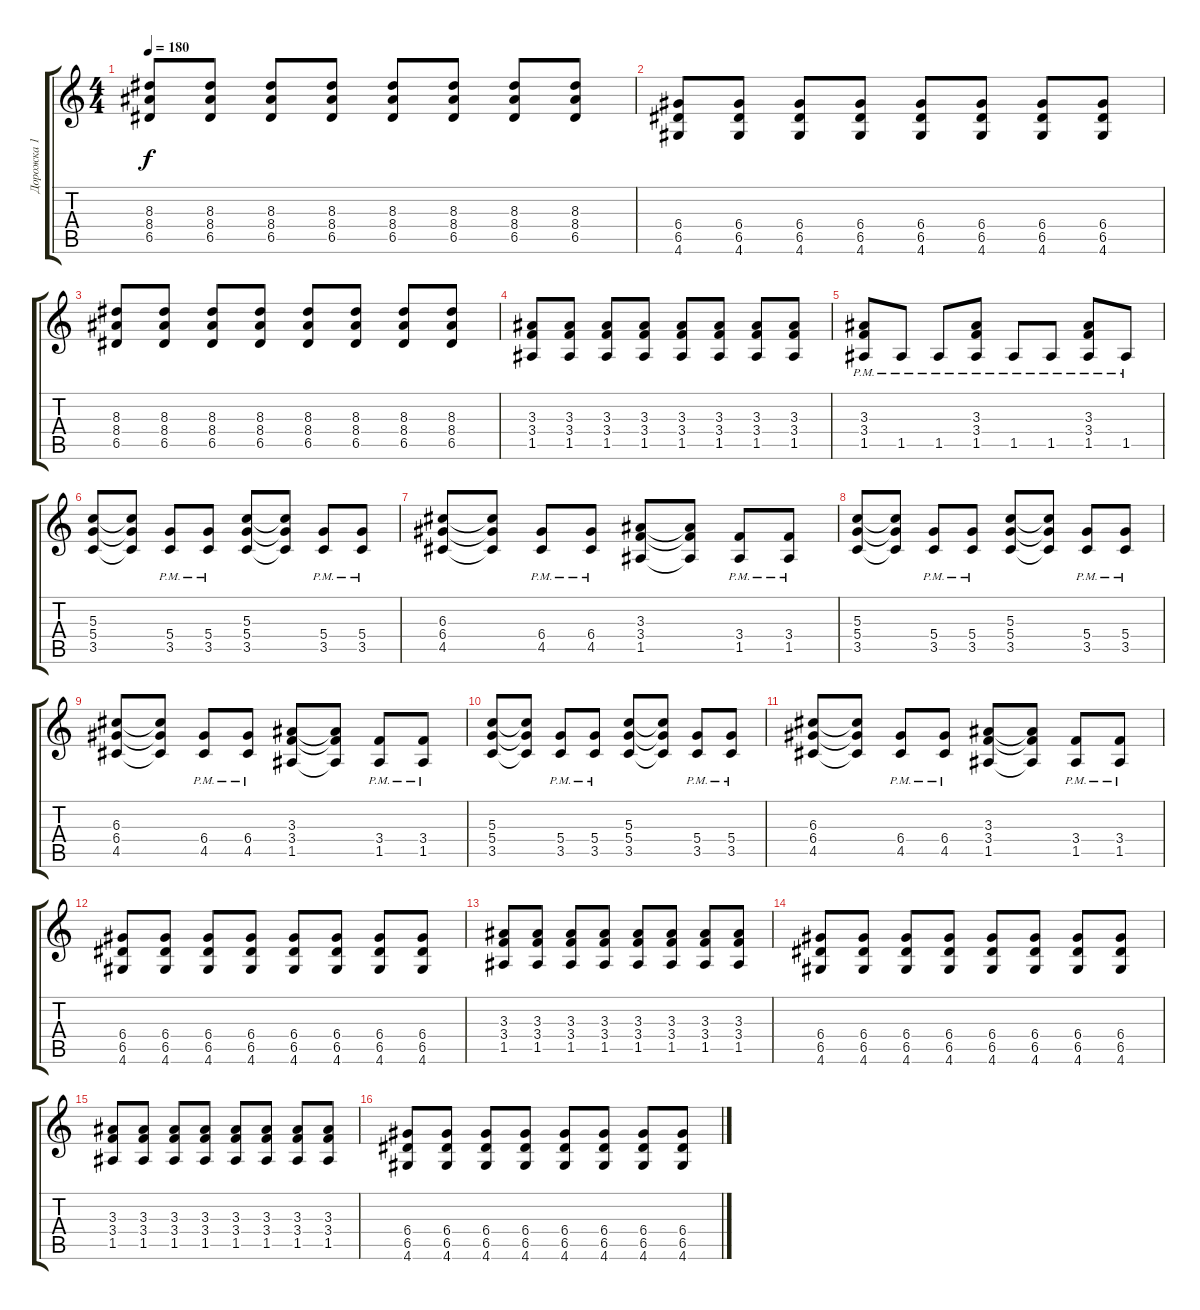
\track ("Дорожка 1" "Дорожка 1") {instrument overdrivenguitar}
\staff {score tabs}
\tuning (E4 B3 G3 D3 A2 E2) {hide}
\ts (4 4)
\tempo 180
\clef g2
\ks c
(8.3 8.4 6.5).8{dy f} (8.3 8.4 6.5).8 (8.3 8.4 6.5).8 (8.3 8.4 6.5).8 (8.3 8.4 6.5).8 (8.3 8.4 6.5).8 (8.3 8.4 6.5).8 (8.3 8.4 6.5).8 |
(6.4 6.5 4.6).8 (6.4 6.5 4.6).8 (6.4 6.5 4.6).8 (6.4 6.5 4.6).8 (6.4 6.5 4.6).8 (6.4 6.5 4.6).8 (6.4 6.5 4.6).8 (6.4 6.5 4.6).8 |
(8.3 8.4 6.5).8 (8.3 8.4 6.5).8 (8.3 8.4 6.5).8 (8.3 8.4 6.5).8 (8.3 8.4 6.5).8 (8.3 8.4 6.5).8 (8.3 8.4 6.5).8 (8.3 8.4 6.5).8 |
(3.3 3.4 1.5).8 (3.3 3.4 1.5).8 (3.3 3.4 1.5).8 (3.3 3.4 1.5).8 (3.3 3.4 1.5).8 (3.3 3.4 1.5).8 (3.3 3.4 1.5).8 (3.3 3.4 1.5).8 |
(3.3 3.4 1.5{pm}).8 1.5{pm}.8 1.5{pm}.8 (3.3 3.4 1.5{pm}).8 1.5{pm}.8 1.5{pm}.8 (3.3 3.4 1.5{pm}).8 1.5{pm}.8 |
(5.3 5.4 3.5).8 (5.3{t} 5.4{t} 3.5{t}).8 (5.4{pm} 3.5{pm}).8 (5.4{pm} 3.5{pm}).8 (5.3 5.4 3.5).8 (5.3{t} 5.4{t} 3.5{t}).8 (5.4{pm} 3.5{pm}).8 (5.4{pm} 3.5{pm}).8 |
(6.3 6.4 4.5).8 (6.3{t} 6.4{t} 4.5{t}).8 (6.4{pm} 4.5{pm}).8 (6.4{pm} 4.5{pm}).8 (3.3 3.4 1.5).8 (3.3{t} 3.4{t} 1.5{t}).8 (3.4{pm} 1.5{pm}).8 (3.4{pm} 1.5{pm}).8 |
(5.3 5.4 3.5).8 (5.3{t} 5.4{t} 3.5{t}).8 (5.4{pm} 3.5{pm}).8 (5.4{pm} 3.5{pm}).8 (5.3 5.4 3.5).8 (5.3{t} 5.4{t} 3.5{t}).8 (5.4{pm} 3.5{pm}).8 (5.4{pm} 3.5{pm}).8 |
(6.3 6.4 4.5).8 (6.3{t} 6.4{t} 4.5{t}).8 (6.4{pm} 4.5{pm}).8 (6.4{pm} 4.5{pm}).8 (3.3 3.4 1.5).8 (3.3{t} 3.4{t} 1.5{t}).8 (3.4{pm} 1.5{pm}).8 (3.4{pm} 1.5{pm}).8 |
(5.3 5.4 3.5).8 (5.3{t} 5.4{t} 3.5{t}).8 (5.4{pm} 3.5{pm}).8 (5.4{pm} 3.5{pm}).8 (5.3 5.4 3.5).8 (5.3{t} 5.4{t} 3.5{t}).8 (5.4{pm} 3.5{pm}).8 (5.4{pm} 3.5{pm}).8 |
(6.3 6.4 4.5).8 (6.3{t} 6.4{t} 4.5{t}).8 (6.4{pm} 4.5{pm}).8 (6.4{pm} 4.5{pm}).8 (3.3 3.4 1.5).8 (3.3{t} 3.4{t} 1.5{t}).8 (3.4{pm} 1.5{pm}).8 (3.4{pm} 1.5{pm}).8 |
(6.4 6.5 4.6).8 (6.4 6.5 4.6).8 (6.4 6.5 4.6).8 (6.4 6.5 4.6).8 (6.4 6.5 4.6).8 (6.4 6.5 4.6).8 (6.4 6.5 4.6).8 (6.4 6.5 4.6).8 |
(3.3 3.4 1.5).8 (3.3 3.4 1.5).8 (3.3 3.4 1.5).8 (3.3 3.4 1.5).8 (3.3 3.4 1.5).8 (3.3 3.4 1.5).8 (3.3 3.4 1.5).8 (3.3 3.4 1.5).8 |
(6.4 6.5 4.6).8 (6.4 6.5 4.6).8 (6.4 6.5 4.6).8 (6.4 6.5 4.6).8 (6.4 6.5 4.6).8 (6.4 6.5 4.6).8 (6.4 6.5 4.6).8 (6.4 6.5 4.6).8 |
(3.3 3.4 1.5).8 (3.3 3.4 1.5).8 (3.3 3.4 1.5).8 (3.3 3.4 1.5).8 (3.3 3.4 1.5).8 (3.3 3.4 1.5).8 (3.3 3.4 1.5).8 (3.3 3.4 1.5).8 |
(6.4 6.5 4.6).8 (6.4 6.5 4.6).8 (6.4 6.5 4.6).8 (6.4 6.5 4.6).8 (6.4 6.5 4.6).8 (6.4 6.5 4.6).8 (6.4 6.5 4.6).8 (6.4 6.5 4.6).8
